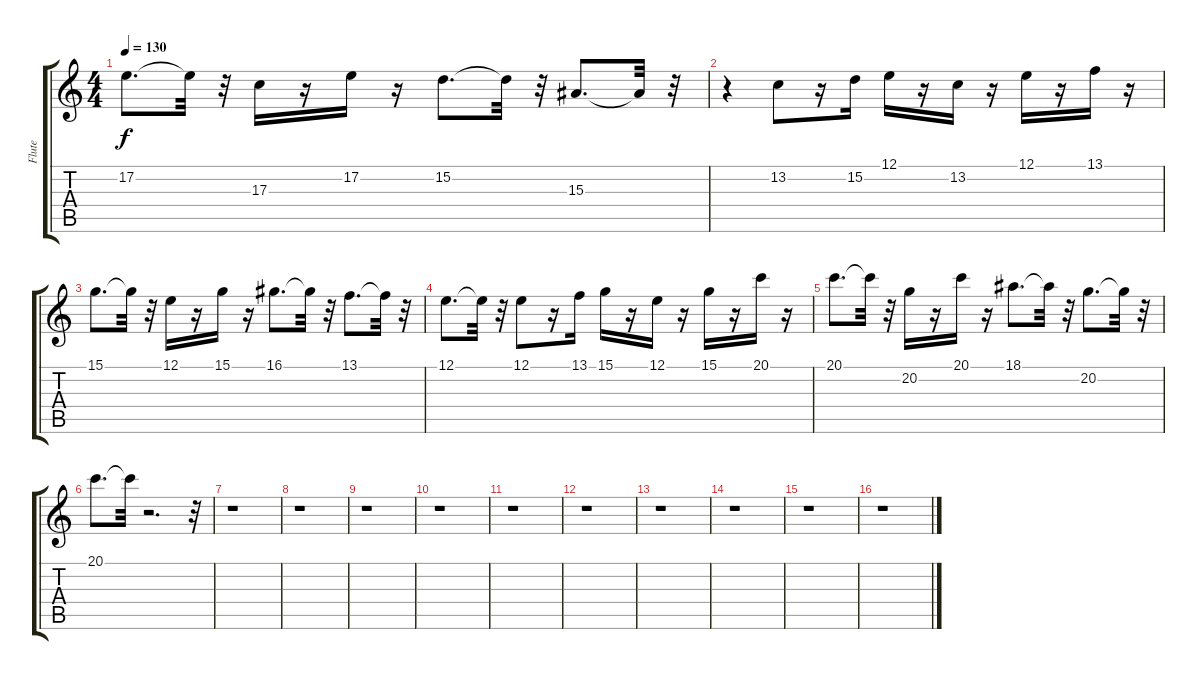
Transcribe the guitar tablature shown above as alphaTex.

\track ("Flute" "Flute") {instrument flute}
\staff {score tabs}
\tuning (E4 B3 G3 D3 A2 E2) {hide}
\ts (4 4)
\tempo 130
\clef g2
\ks c
17.2.8{d dy f} 17.2{t}.32 r.32 17.3.16 r.16 17.2.16 r.16 15.2.8{d} 15.2{t}.32 r.32 15.3.8{d} 15.3{t}.32 r.32 |
r.4 13.2.8 r.16 15.2.16 12.1.16 r.16 13.2.16 r.16 12.1.16 r.16 13.1.16 r.16 |
15.1.8{d} 15.1{t}.32 r.32 12.1.16 r.16 15.1.16 r.16 16.1.8{d} 16.1{t}.32 r.32 13.1.8{d} 13.1{t}.32 r.32 |
12.1.8{d} 12.1{t}.32 r.32 12.1.8 r.16 13.1.16 15.1.16 r.16 12.1.16 r.16 15.1.16 r.16 20.1.16 r.16 |
20.1.8{d} 20.1{t}.32 r.32 20.2.16 r.16 20.1.16 r.16 18.1.8{d} 18.1{t}.32 r.32 20.2.8{d} 20.2{t}.32 r.32 |
20.1.8{d} 20.1{t}.32 r.2{d} r.32 |
r.1 |
r.1 |
r.1 |
r.1 |
r.1 |
r.1 |
r.1 |
r.1 |
r.1 |
r.1
